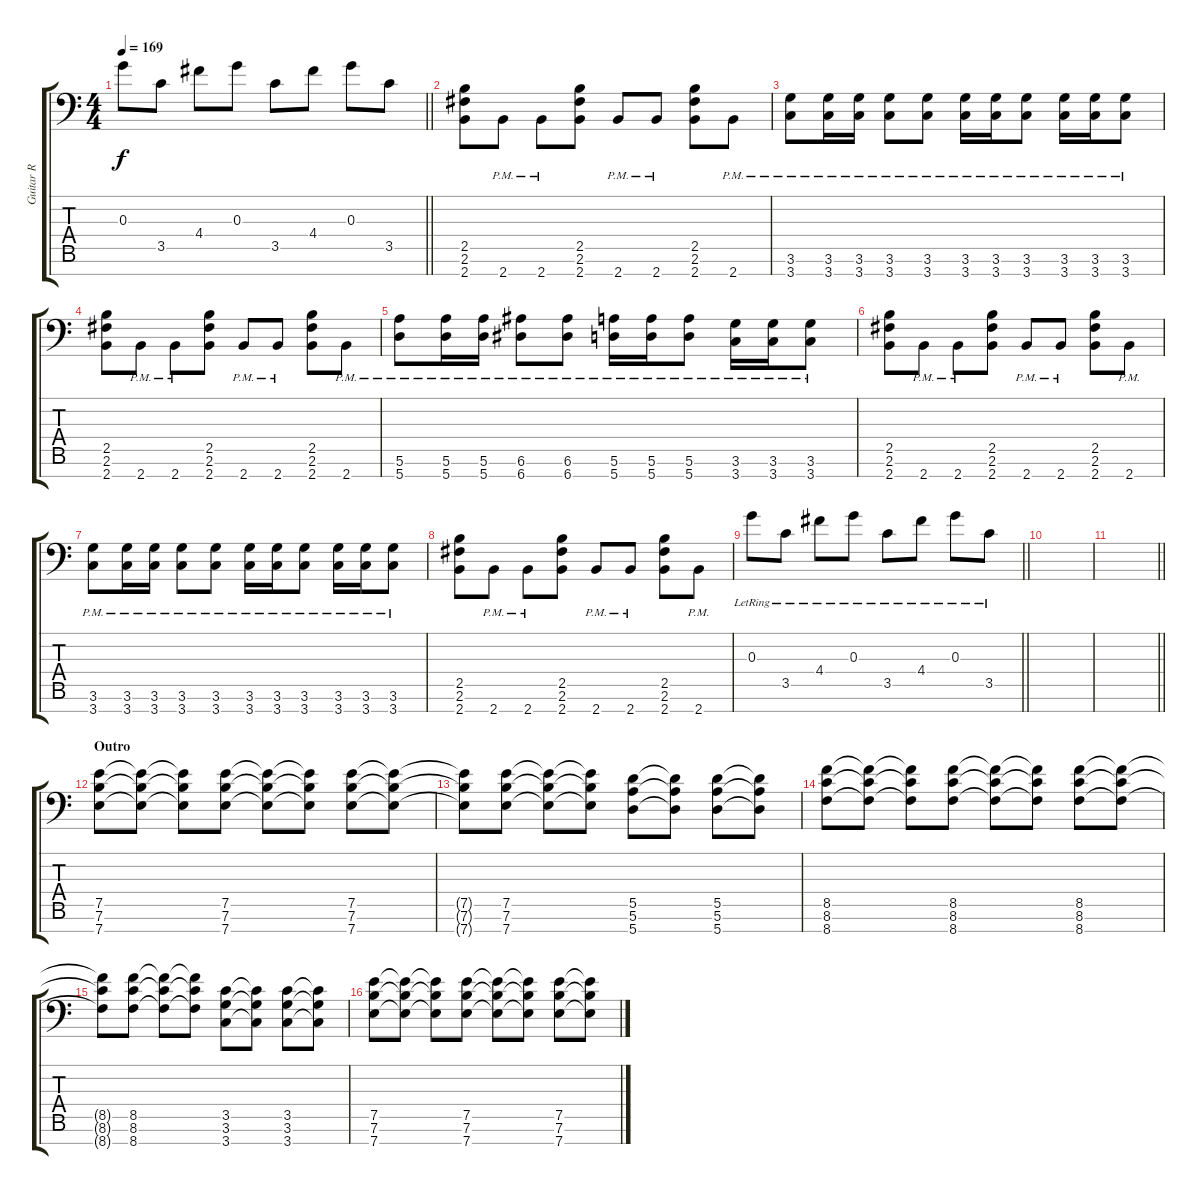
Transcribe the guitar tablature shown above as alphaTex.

\track ("Guitar R" "Guitar R") {instrument overdrivenguitar}
\staff {score tabs}
\tuning (E4 B3 G3 D3 A2 E2 A1) {hide}
\ts (4 4)
\tempo 169
\clef f4
\barLineRight lightlight
\ks c
0.3.8{dy f} 3.5.8 4.4.8 0.3.8 3.5.8 4.4.8 0.3.8 3.5.8 |
(2.5 2.6 2.7).8 2.7{pm}.8 2.7{pm}.8 (2.5 2.6 2.7).8 2.7{pm}.8 2.7{pm}.8 (2.5 2.6 2.7).8 2.7{pm}.8 |
(3.6{pm} 3.7{pm}).8 (3.6{pm} 3.7{pm}).16 (3.6{pm} 3.7{pm}).16 (3.6{pm} 3.7{pm}).8 (3.6{pm} 3.7{pm}).8 (3.6{pm} 3.7{pm}).16 (3.6{pm} 3.7{pm}).16 (3.6{pm} 3.7{pm}).8 (3.6{pm} 3.7{pm}).16 (3.6{pm} 3.7{pm}).16 (3.6{pm} 3.7{pm}).8 |
(2.5 2.6 2.7).8 2.7{pm}.8 2.7{pm}.8 (2.5 2.6 2.7).8 2.7{pm}.8 2.7{pm}.8 (2.5 2.6 2.7).8 2.7{pm}.8 |
(5.6{pm} 5.7{pm}).8 (5.6{pm} 5.7{pm}).16 (5.6{pm} 5.7{pm}).16 (6.6{pm} 6.7{pm}).8 (6.6{pm} 6.7{pm}).8 (5.6{pm} 5.7{pm}).16 (5.6{pm} 5.7{pm}).16 (5.6{pm} 5.7{pm}).8 (3.6{pm} 3.7{pm}).16 (3.6{pm} 3.7{pm}).16 (3.6{pm} 3.7{pm}).8 |
(2.5 2.6 2.7).8 2.7{pm}.8 2.7{pm}.8 (2.5 2.6 2.7).8 2.7{pm}.8 2.7{pm}.8 (2.5 2.6 2.7).8 2.7{pm}.8 |
(3.6{pm} 3.7{pm}).8 (3.6{pm} 3.7{pm}).16 (3.6{pm} 3.7{pm}).16 (3.6{pm} 3.7{pm}).8 (3.6{pm} 3.7{pm}).8 (3.6{pm} 3.7{pm}).16 (3.6{pm} 3.7{pm}).16 (3.6{pm} 3.7{pm}).8 (3.6{pm} 3.7{pm}).16 (3.6{pm} 3.7{pm}).16 (3.6{pm} 3.7{pm}).8 |
(2.5 2.6 2.7).8 2.7{pm}.8 2.7{pm}.8 (2.5 2.6 2.7).8 2.7{pm}.8 2.7{pm}.8 (2.5 2.6 2.7).8 2.7{pm}.8 |
\barLineRight lightlight
0.3{lr}.8 3.5{lr}.8 4.4{lr}.8 0.3{lr}.8 3.5{lr}.8 4.4{lr}.8 0.3{lr}.8 3.5{lr}.8 |
|
\barLineRight lightlight
|
\section ("" "Outro")
(7.5 7.6 7.7).8 (7.5{t} 7.6{t} 7.7{t}).8 (7.5{t} 7.6{t} 7.7{t}).8 (7.5 7.6 7.7).8 (7.5{t} 7.6{t} 7.7{t}).8 (7.5{t} 7.6{t} 7.7{t}).8 (7.5 7.6 7.7).8 (7.5{t} 7.6{t} 7.7{t}).8 |
(7.5{t} 7.6{t} 7.7{t}).8 (7.5 7.6 7.7).8 (7.5{t} 7.6{t} 7.7{t}).8 (7.5{t} 7.6{t} 7.7{t}).8 (5.5 5.6 5.7).8 (5.5{t} 5.6{t} 5.7{t}).8 (5.5 5.6 5.7).8 (5.5{t} 5.6{t} 5.7{t}).8 |
(8.5 8.6 8.7).8 (8.5{t} 8.6{t} 8.7{t}).8 (8.5{t} 8.6{t} 8.7{t}).8 (8.5 8.6 8.7).8 (8.5{t} 8.6{t} 8.7{t}).8 (8.5{t} 8.6{t} 8.7{t}).8 (8.5 8.6 8.7).8 (8.5{t} 8.6{t} 8.7{t}).8 |
(8.5{t} 8.6{t} 8.7{t}).8 (8.5 8.6 8.7).8 (8.5{t} 8.6{t} 8.7{t}).8 (8.5{t} 8.6{t} 8.7{t}).8 (3.5 3.6 3.7).8 (3.5{t} 3.6{t} 3.7{t}).8 (3.5 3.6 3.7).8 (3.5{t} 3.6{t} 3.7{t}).8 |
(7.5 7.6 7.7).8 (7.5{t} 7.6{t} 7.7{t}).8 (7.5{t} 7.6{t} 7.7{t}).8 (7.5 7.6 7.7).8 (7.5{t} 7.6{t} 7.7{t}).8 (7.5{t} 7.6{t} 7.7{t}).8 (7.5 7.6 7.7).8 (7.5{t} 7.6{t} 7.7{t}).8
